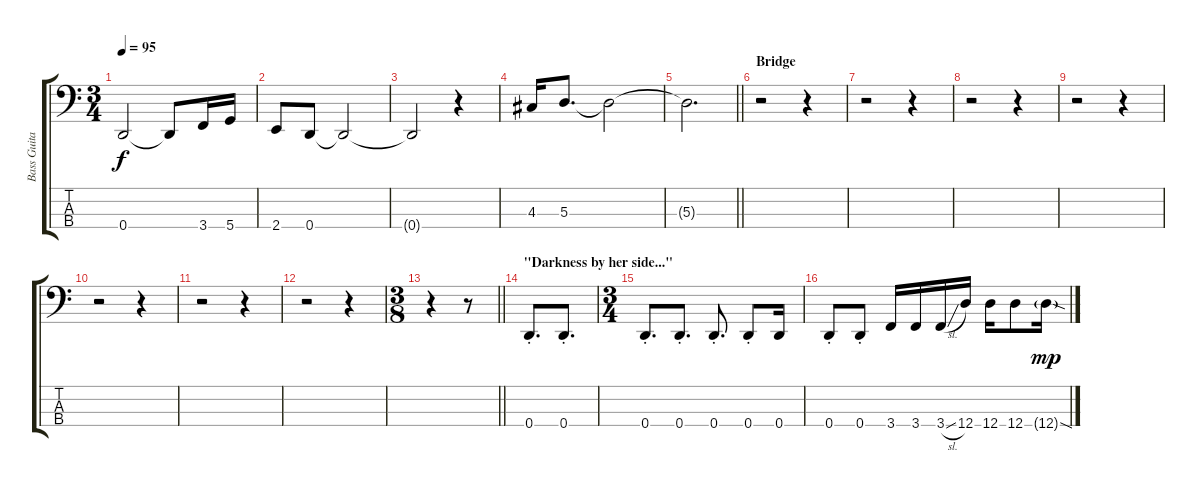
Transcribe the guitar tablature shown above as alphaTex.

\track ("Bass Guitar" "Bass Guita") {instrument electricbassfinger}
\staff {score tabs}
\tuning (G2 D2 A1 D1) {hide}
\ts (3 4)
\tempo 95
\clef f4
\ks c
0.4{t}.2{dy f} 0.4{t}.8 3.4.16 5.4.16 |
2.4.8 0.4.8 0.4{t}.2 |
0.4{t}.2 r.4 |
4.3.16 5.3.8{d} 5.3{t}.2 |
\barLineRight lightlight
5.3{t}.2{d} |
\section ("" "Bridge")
r.2 r.4 |
r.2 r.4 |
r.2 r.4 |
r.2 r.4 |
r.2 r.4 |
r.2 r.4 |
r.2 r.4 |
\ts (3 8)
\barLineRight lightlight
r.4 r.8 |
\section ("" "\"Darkness by her side...\"")
0.4{st}.8{d} 0.4{st}.8{d} |
\ts (3 4)
0.4{st}.8{d} 0.4{st}.8{d} 0.4{st}.8{d} 0.4{st}.8 0.4.16 |
0.4{st}.8 0.4{st}.8 3.4.16 3.4.16 3.4{sl}.16 12.4.16 12.4.16 12.4.8 12.4{sod g}.16{dy mp}
